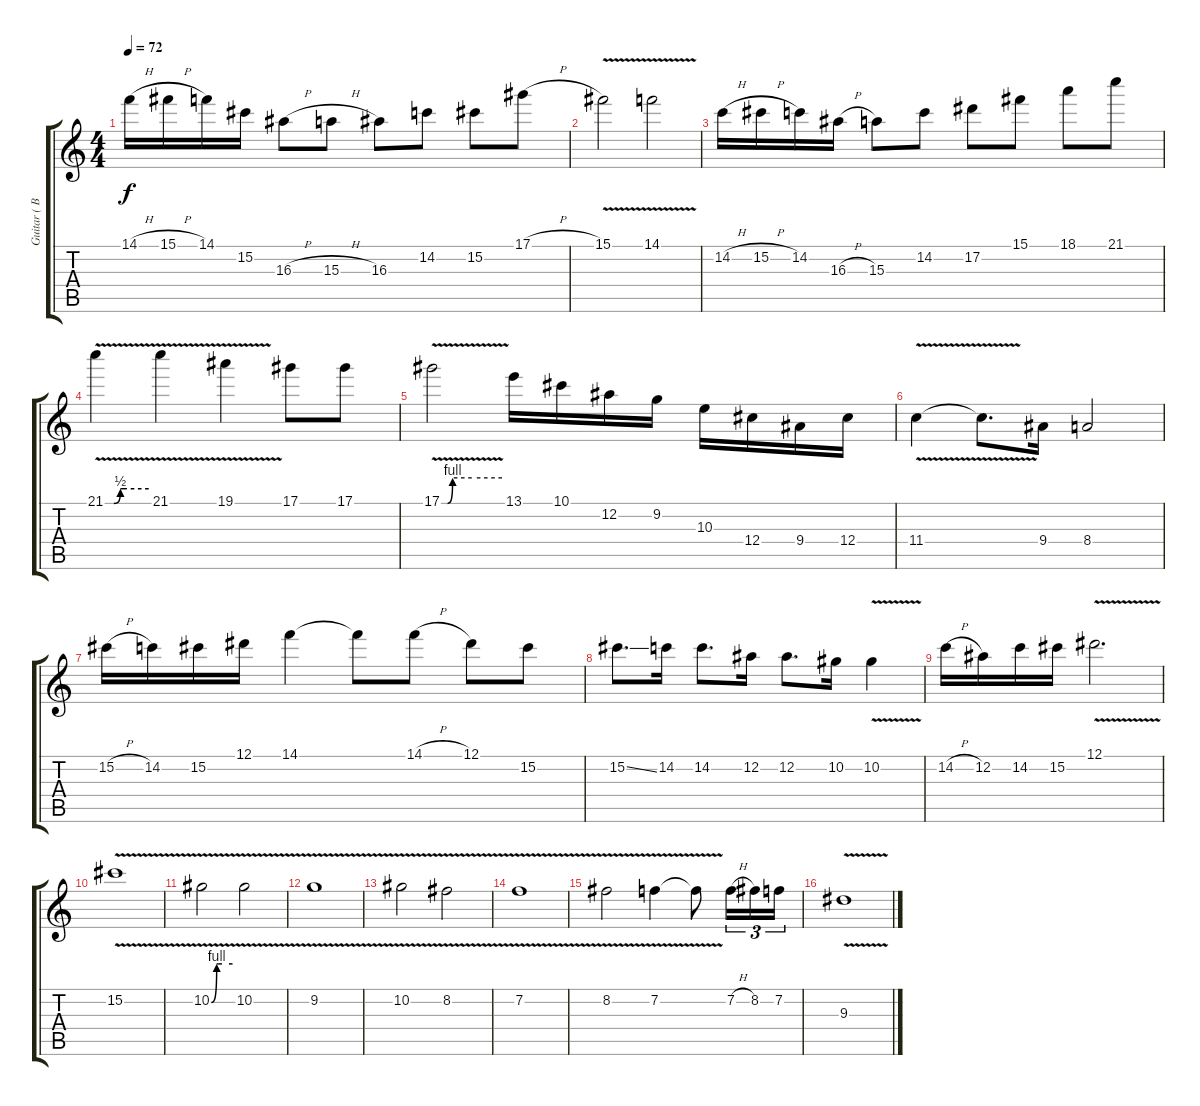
\track ("Guitar ( Backing Solo)" "Guitar ( B") {instrument overdrivenguitar}
\staff {score tabs}
\tuning (Eb4 Bb3 Gb3 Db3 Ab2 Eb2) {hide}
\ts (4 4)
\section ("" "")
\tempo 72
\clef g2
\ks c
14.1{h}.16{dy f instrument overdrivenguitar} 15.1{h}.16 14.1.16 15.2.16 16.3{h}.8 15.3{h}.8 16.3.8 14.2.8 15.2.8 17.1{h}.8 |
15.1{v}.2 14.1{v}.2 |
14.2{h}.16 15.2{h}.16 14.2.16 16.3{h}.16 15.3.8 14.2.8 17.2.8 15.1.8 18.1.8 21.1.8 |
21.1{be (custom 0 0 12 0 21 2 30 2 60 2) v}.4 21.1{v}.4 19.1{v}.4 17.1.8 17.1.8 |
17.1{be (custom 0 0 6 0 11 4 30 4 60 4) v}.2 13.1.16 10.1.16 12.2.16 9.2.16 10.3.16 12.4.16 9.4.16 12.4.16 |
11.4{v}.4 11.4{t}.8{d} 9.4.16 8.4.2 |
15.2{h}.16 14.2.16 15.2.16 12.1.16 14.1.4 14.1{t}.8 14.1{h}.8 12.1.8 15.2.8 |
15.2{ss}.8{d} 14.2.16 14.2.8{d} 12.2.16 12.2.8{d} 10.2.16 10.2{v}.4 |
14.2{h}.16 12.2.16 14.2.16 15.2.16 12.1{v}.2{d} |
15.2{v}.1 |
10.2{be (custom 0 0 15 4 20 4 30 4 60 4) v}.2 10.2{v}.2 |
9.2{v}.1 |
10.2{v}.2 8.2{v}.2 |
7.2{v}.1 |
8.2{v}.2 7.2{v}.4 7.2{t}.8 7.2{h}.16{tu (3 2)} 8.2.16{tu (3 2)} 7.2.16{tu (3 2)} |
9.3{v}.1
